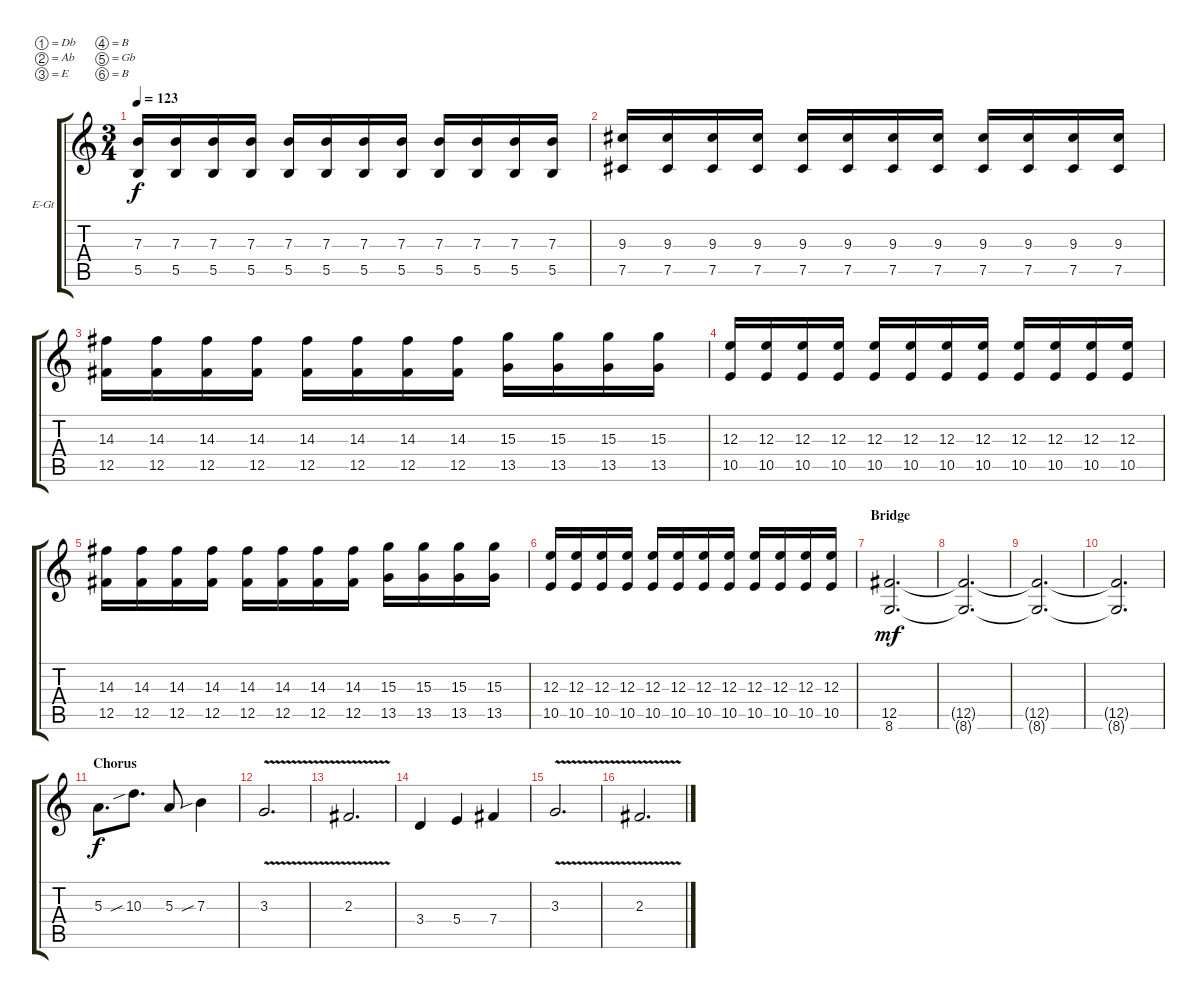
\defaultSystemsLayout 4
\bracketExtendMode groupsimilarinstruments
\firstSystemTrackNameOrientation horizontal
\otherSystemsTrackNameOrientation horizontal
\track ("Jack" "E-Gt") {instrument distortionguitar}
\staff {score tabs}
\tuning (Db4 Ab3 E3 B2 Gb2 B1)
\ts (3 4)
\tempo 123
\clef g2
\ks c
(5.5 7.3).16{dy f} (5.5 7.3).16 (5.5 7.3).16 (5.5 7.3).16 (5.5 7.3).16 (5.5 7.3).16 (5.5 7.3).16 (5.5 7.3).16 (5.5 7.3).16 (5.5 7.3).16 (5.5 7.3).16 (5.5 7.3).16 |
(7.5 9.3).16 (7.5 9.3).16 (7.5 9.3).16 (7.5 9.3).16 (7.5 9.3).16 (7.5 9.3).16 (7.5 9.3).16 (7.5 9.3).16 (7.5 9.3).16 (7.5 9.3).16 (7.5 9.3).16 (7.5 9.3).16 |
(12.5 14.3).16 (12.5 14.3).16 (12.5 14.3).16 (12.5 14.3).16 (12.5 14.3).16 (12.5 14.3).16 (12.5 14.3).16 (12.5 14.3).16 (13.5 15.3).16 (13.5 15.3).16 (13.5 15.3).16 (13.5 15.3).16 |
(10.5 12.3).16 (10.5 12.3).16 (10.5 12.3).16 (10.5 12.3).16 (10.5 12.3).16 (10.5 12.3).16 (10.5 12.3).16 (10.5 12.3).16 (10.5 12.3).16 (10.5 12.3).16 (10.5 12.3).16 (10.5 12.3).16 |
(12.5 14.3).16 (12.5 14.3).16 (12.5 14.3).16 (12.5 14.3).16 (12.5 14.3).16 (12.5 14.3).16 (12.5 14.3).16 (12.5 14.3).16 (13.5 15.3).16 (13.5 15.3).16 (13.5 15.3).16 (13.5 15.3).16 |
(10.5 12.3).16 (10.5 12.3).16 (10.5 12.3).16 (10.5 12.3).16 (10.5 12.3).16 (10.5 12.3).16 (10.5 12.3).16 (10.5 12.3).16 (10.5 12.3).16 (10.5 12.3).16 (10.5 12.3).16 (10.5 12.3).16 |
\section ("" "Bridge")
(8.6 12.5).2{d dy mf} |
(8.6{t} 12.5{t}).2{d} |
(8.6{t} 12.5{t}).2{d} |
(8.6{t} 12.5{t}).2{d} |
\section ("" "Chorus")
5.3.8{d dy f} 10.3{sib}.8{d} 5.3.8 7.3{sib}.4 |
3.3{v}.2{d} |
2.3{v}.2{d} |
3.4.4 5.4.4 7.4.4 |
3.3{v}.2{d} |
2.3{v}.2{d}
